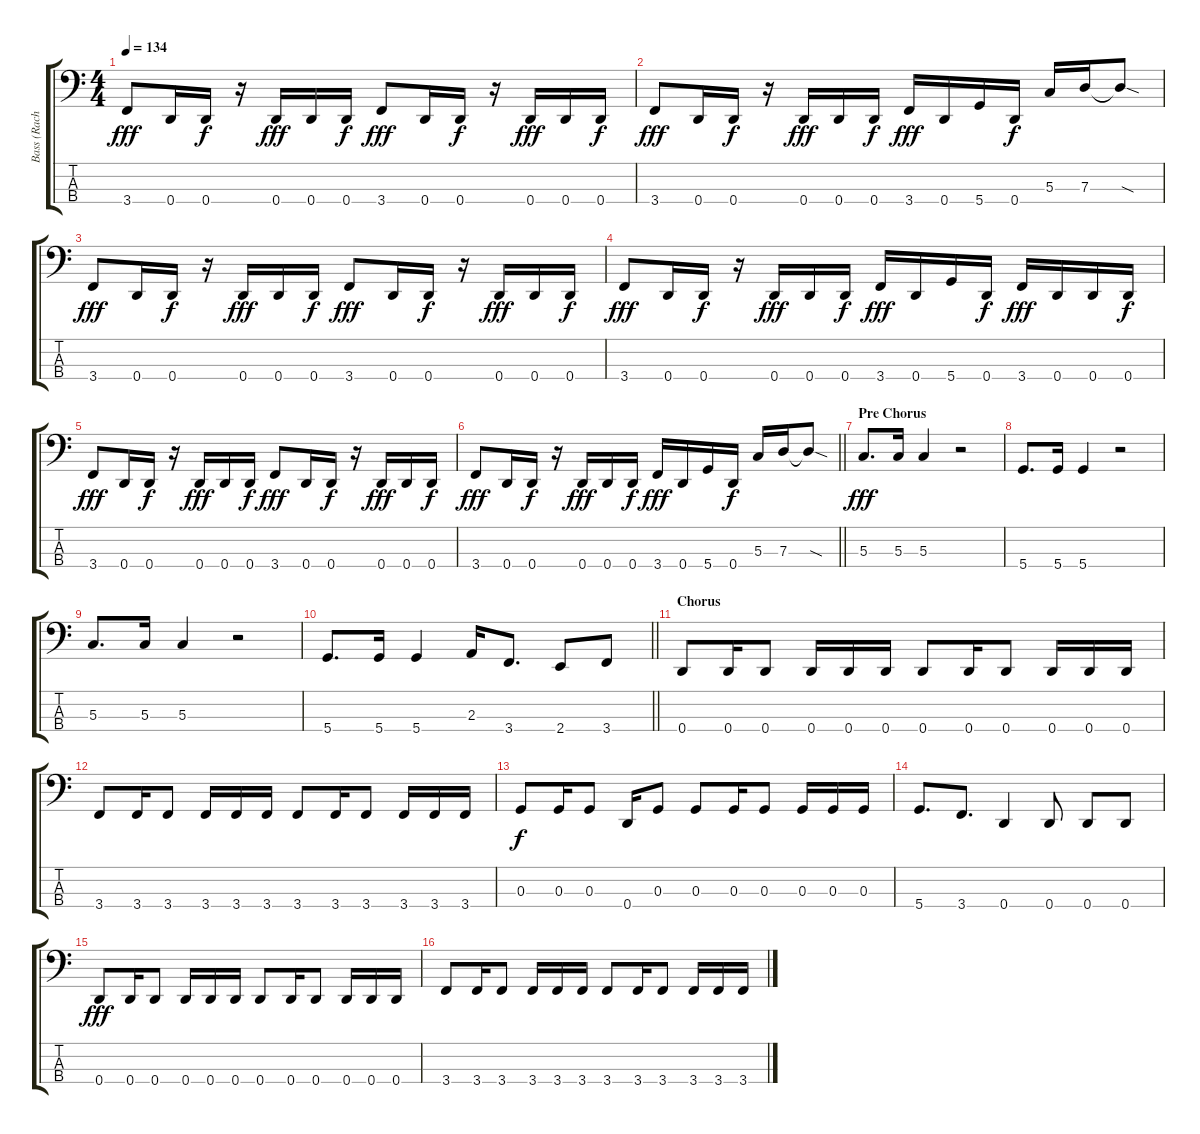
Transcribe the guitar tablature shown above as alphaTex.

\track ("Bass (Rachel Bolan)" "Bass (Rach") {instrument electricbasspick}
\staff {score tabs}
\tuning (F2 C2 G1 D1) {hide}
\ts (4 4)
\tempo 134
\clef f4
\ks c
3.4.8{dy fff} 0.4.16 0.4.16{dy f} r.16 0.4.16{dy fff} 0.4.16 0.4.16{dy f} 3.4.8{dy fff} 0.4.16 0.4.16{dy f} r.16 0.4.16{dy fff} 0.4.16 0.4.16{dy f} |
3.4.8{dy fff} 0.4.16 0.4.16{dy f} r.16 0.4.16{dy fff} 0.4.16 0.4.16{dy f} 3.4.16{dy fff} 0.4.16 5.4.16 0.4.16{dy f} 5.3.16 7.3.16 7.3{sod t}.8 |
3.4.8{dy fff} 0.4.16 0.4.16{dy f} r.16 0.4.16{dy fff} 0.4.16 0.4.16{dy f} 3.4.8{dy fff} 0.4.16 0.4.16{dy f} r.16 0.4.16{dy fff} 0.4.16 0.4.16{dy f} |
3.4.8{dy fff} 0.4.16 0.4.16{dy f} r.16 0.4.16{dy fff} 0.4.16 0.4.16{dy f} 3.4.16{dy fff} 0.4.16 5.4.16 0.4.16{dy f} 3.4.16{dy fff} 0.4.16 0.4.16 0.4.16{dy f} |
3.4.8{dy fff} 0.4.16 0.4.16{dy f} r.16 0.4.16{dy fff} 0.4.16 0.4.16{dy f} 3.4.8{dy fff} 0.4.16 0.4.16{dy f} r.16 0.4.16{dy fff} 0.4.16 0.4.16{dy f} |
\barLineRight lightlight
3.4.8{dy fff} 0.4.16 0.4.16{dy f} r.16 0.4.16{dy fff} 0.4.16 0.4.16{dy f} 3.4.16{dy fff} 0.4.16 5.4.16 0.4.16{dy f} 5.3.16 7.3.16 7.3{sod t}.8 |
\section ("" "Pre Chorus")
5.3.8{d dy fff} 5.3.16 5.3.4 r.2 |
5.4.8{d} 5.4.16 5.4.4 r.2 |
5.3.8{d} 5.3.16 5.3.4 r.2 |
\barLineRight lightlight
5.4.8{d} 5.4.16 5.4.4 2.3.16 3.4.8{d} 2.4.8 3.4.8 |
\section ("" "Chorus")
0.4.8 0.4.16 0.4.8 0.4.16 0.4.16 0.4.16 0.4.8 0.4.16 0.4.8 0.4.16 0.4.16 0.4.16 |
3.4.8 3.4.16 3.4.8 3.4.16 3.4.16 3.4.16 3.4.8 3.4.16 3.4.8 3.4.16 3.4.16 3.4.16 |
0.3.8{dy f} 0.3.16 0.3.8 0.4.16 0.3.8 0.3.8 0.3.16 0.3.8 0.3.16 0.3.16 0.3.16 |
5.4.8{d} 3.4.8{d} 0.4.4 0.4.8 0.4.8 0.4.8 |
0.4.8{dy fff} 0.4.16 0.4.8 0.4.16 0.4.16 0.4.16 0.4.8 0.4.16 0.4.8 0.4.16 0.4.16 0.4.16 |
3.4.8 3.4.16 3.4.8 3.4.16 3.4.16 3.4.16 3.4.8 3.4.16 3.4.8 3.4.16 3.4.16 3.4.16
